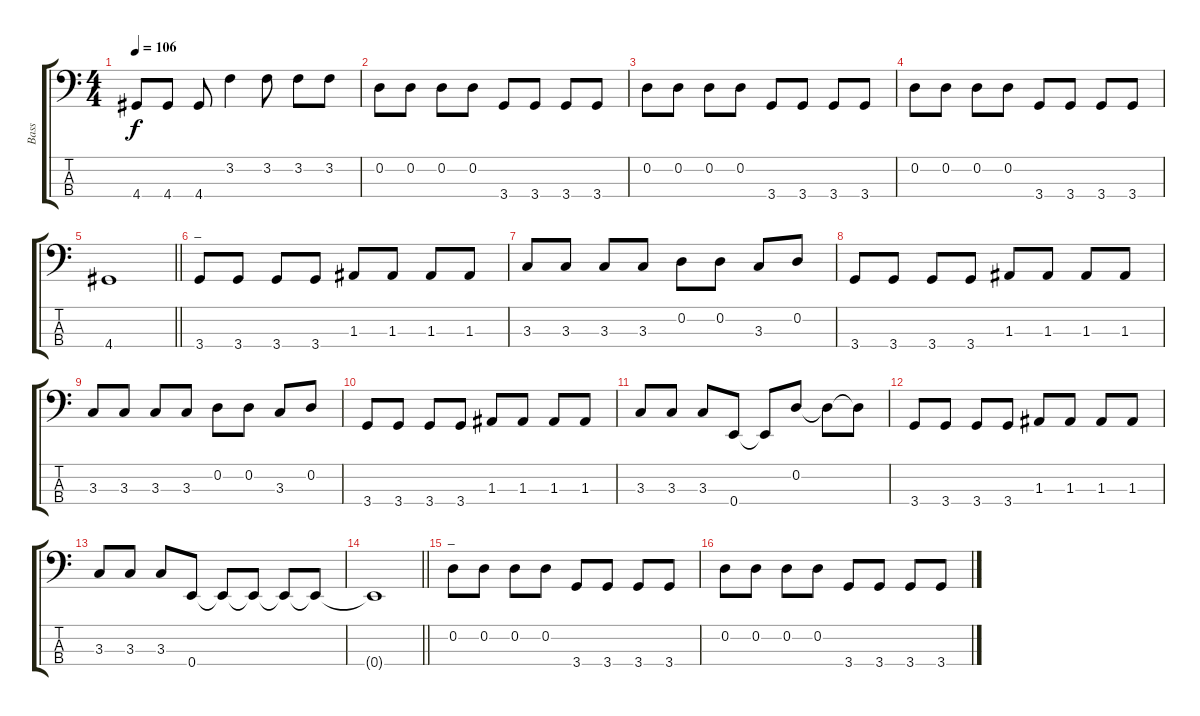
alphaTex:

\track ("Bass" "Bass") {instrument electricbassfinger}
\staff {score tabs}
\tuning (G2 D2 A1 E1) {hide}
\ts (4 4)
\tempo 106
\clef f4
\ks c
4.4.8{dy f} 4.4.8 4.4.8 3.2.4 3.2.8 3.2.8 3.2.8 |
0.2.8 0.2.8 0.2.8 0.2.8 3.4.8 3.4.8 3.4.8 3.4.8 |
0.2.8 0.2.8 0.2.8 0.2.8 3.4.8 3.4.8 3.4.8 3.4.8 |
0.2.8 0.2.8 0.2.8 0.2.8 3.4.8 3.4.8 3.4.8 3.4.8 |
\barLineRight lightlight
4.4.1 |
\section ("" "_")
3.4.8 3.4.8 3.4.8 3.4.8 1.3.8 1.3.8 1.3.8 1.3.8 |
3.3.8 3.3.8 3.3.8 3.3.8 0.2.8 0.2.8 3.3.8 0.2.8 |
3.4.8 3.4.8 3.4.8 3.4.8 1.3.8 1.3.8 1.3.8 1.3.8 |
3.3.8 3.3.8 3.3.8 3.3.8 0.2.8 0.2.8 3.3.8 0.2.8 |
3.4.8 3.4.8 3.4.8 3.4.8 1.3.8 1.3.8 1.3.8 1.3.8 |
3.3.8 3.3.8 3.3.8 0.4.8 0.4{t}.8 0.2.8 0.2{t}.8 0.2{t}.8 |
3.4.8 3.4.8 3.4.8 3.4.8 1.3.8 1.3.8 1.3.8 1.3.8 |
3.3.8 3.3.8 3.3.8 0.4.8 0.4{t}.8 0.4{t}.8 0.4{t}.8 0.4{t}.8 |
\barLineRight lightlight
0.4{t}.1 |
\section ("" "_")
0.2.8 0.2.8 0.2.8 0.2.8 3.4.8 3.4.8 3.4.8 3.4.8 |
0.2.8 0.2.8 0.2.8 0.2.8 3.4.8 3.4.8 3.4.8 3.4.8
